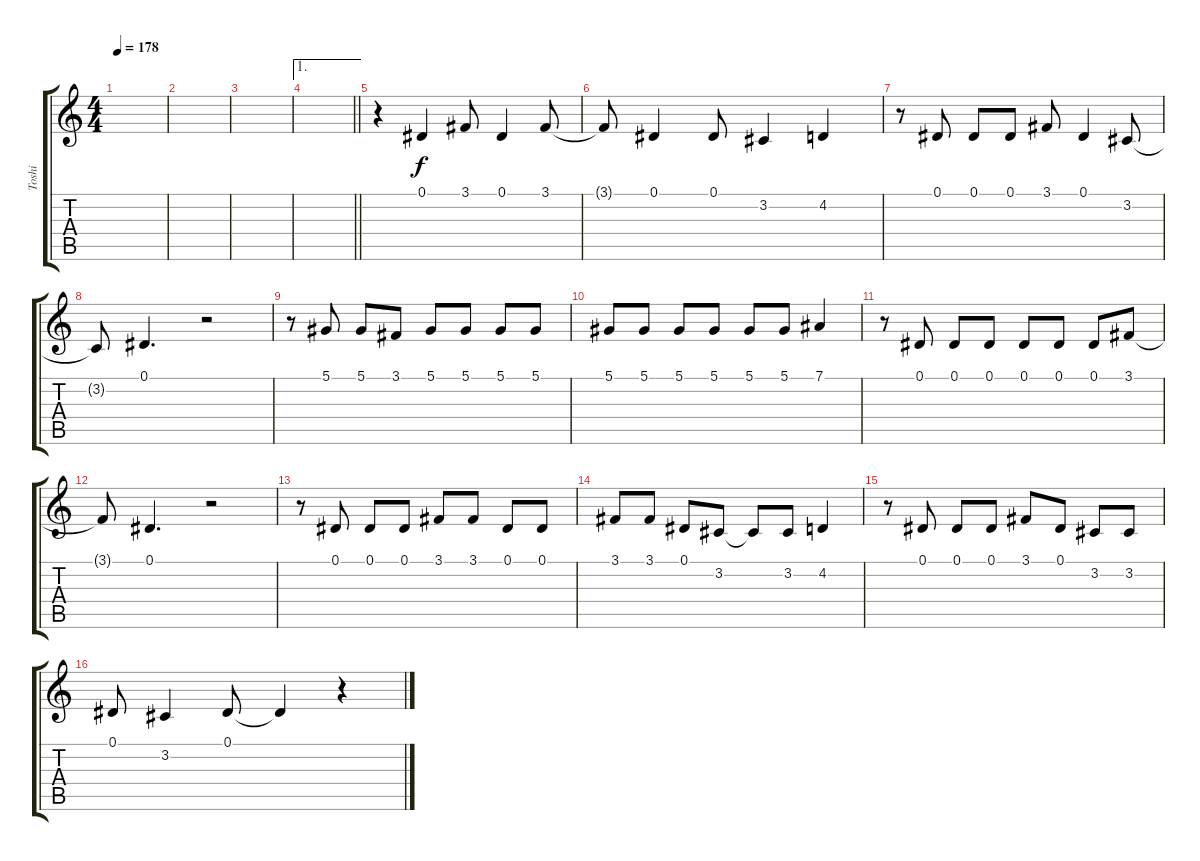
\track ("Toshi" "Toshi") {instrument trumpet}
\staff {score tabs}
\tuning (Eb4 Bb3 Gb3 Db3 Ab2 Eb2) {hide}
\ts (4 4)
\tempo 178
\clef g2
\ks c
|
|
|
\ae 1
\barLineRight lightlight
|
\section ("" "")
r.4 0.1.4 3.1.8 0.1.4 3.1.8 |
3.1{t}.8 0.1.4 0.1.8 3.2.4 4.2.4 |
r.8 0.1.8 0.1.8 0.1.8 3.1.8 0.1.4 3.2.8 |
3.2{t}.8 0.1.4{d} r.2 |
r.8 5.1.8 5.1.8 3.1.8 5.1.8 5.1.8 5.1.8 5.1.8 |
5.1.8{txt ""} 5.1.8 5.1.8 5.1.8 5.1.8 5.1.8 7.1.4 |
r.8 0.1.8 0.1.8 0.1.8 0.1.8 0.1.8 0.1.8 3.1.8 |
3.1{t}.8 0.1.4{d} r.2 |
r.8 0.1.8 0.1.8 0.1.8 3.1.8 3.1.8 0.1.8 0.1.8 |
3.1.8 3.1.8 0.1.8 3.2.8 3.2{t}.8 3.2.8 4.2.4 |
r.8 0.1.8 0.1.8 0.1.8 3.1.8 0.1.8 3.2.8 3.2.8 |
0.1.8 3.2.4 0.1.8 0.1{t}.4 r.4
